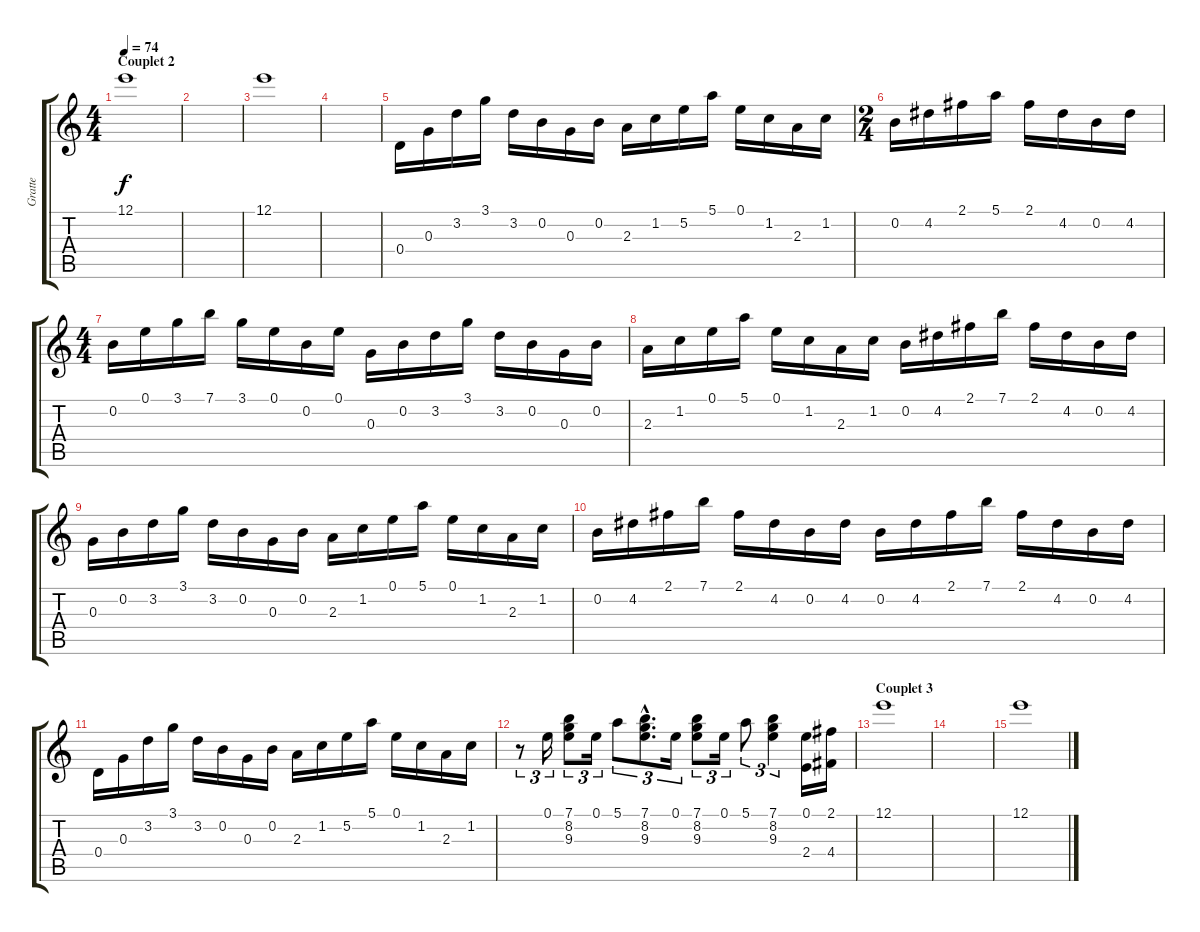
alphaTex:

\track ("Gratte" "Gratte") {instrument acousticguitarsteel}
\staff {score tabs}
\tuning (E4 B3 G3 D3 A2 E2) {hide}
\ts (4 4)
\section ("" "Couplet 2")
\tempo 74
\clef g2
\ks c
12.1.1{dy f} |
|
12.1.1 |
|
0.4.16 0.3.16 3.2.16 3.1.16 3.2.16 0.2.16 0.3.16 0.2.16 2.3.16 1.2.16 5.2.16 5.1.16 0.1.16 1.2.16 2.3.16 1.2.16 |
\ts (2 4)
0.2.16 4.2.16 2.1.16 5.1.16 2.1.16 4.2.16 0.2.16 4.2.16 |
\ts (4 4)
0.2.16 0.1.16 3.1.16 7.1.16 3.1.16 0.1.16 0.2.16 0.1.16 0.3.16 0.2.16 3.2.16 3.1.16 3.2.16 0.2.16 0.3.16 0.2.16 |
2.3.16 1.2.16 0.1.16 5.1.16 0.1.16 1.2.16 2.3.16 1.2.16 0.2.16 4.2.16 2.1.16 7.1.16 2.1.16 4.2.16 0.2.16 4.2.16 |
0.3.16 0.2.16 3.2.16 3.1.16 3.2.16 0.2.16 0.3.16 0.2.16 2.3.16 1.2.16 0.1.16 5.1.16 0.1.16 1.2.16 2.3.16 1.2.16 |
0.2.16 4.2.16 2.1.16 7.1.16 2.1.16 4.2.16 0.2.16 4.2.16 0.2.16 4.2.16 2.1.16 7.1.16 2.1.16 4.2.16 0.2.16 4.2.16 |
0.4.16 0.3.16 3.2.16 3.1.16 3.2.16 0.2.16 0.3.16 0.2.16 2.3.16 1.2.16 5.2.16 5.1.16 0.1.16 1.2.16 2.3.16 1.2.16 |
r.8{tu (3 2)} 0.1.16{tu (3 2)} (7.1 8.2 9.3).8{tu (3 2)} 0.1.16{tu (3 2)} 5.1.8{tu (3 2)} (7.1{hac} 8.2{hac} 9.3{hac}).8{d tu (3 2)} 0.1.16{tu (3 2)} (7.1 8.2 9.3).8{tu (3 2)} 0.1.16{tu (3 2)} 5.1.8{tu (3 2)} (7.1 8.2 9.3).4{tu (3 2)} (0.1 2.4).16 (2.1 4.4).16 |
\section ("" "Couplet 3")
12.1.1 |
|
12.1.1
